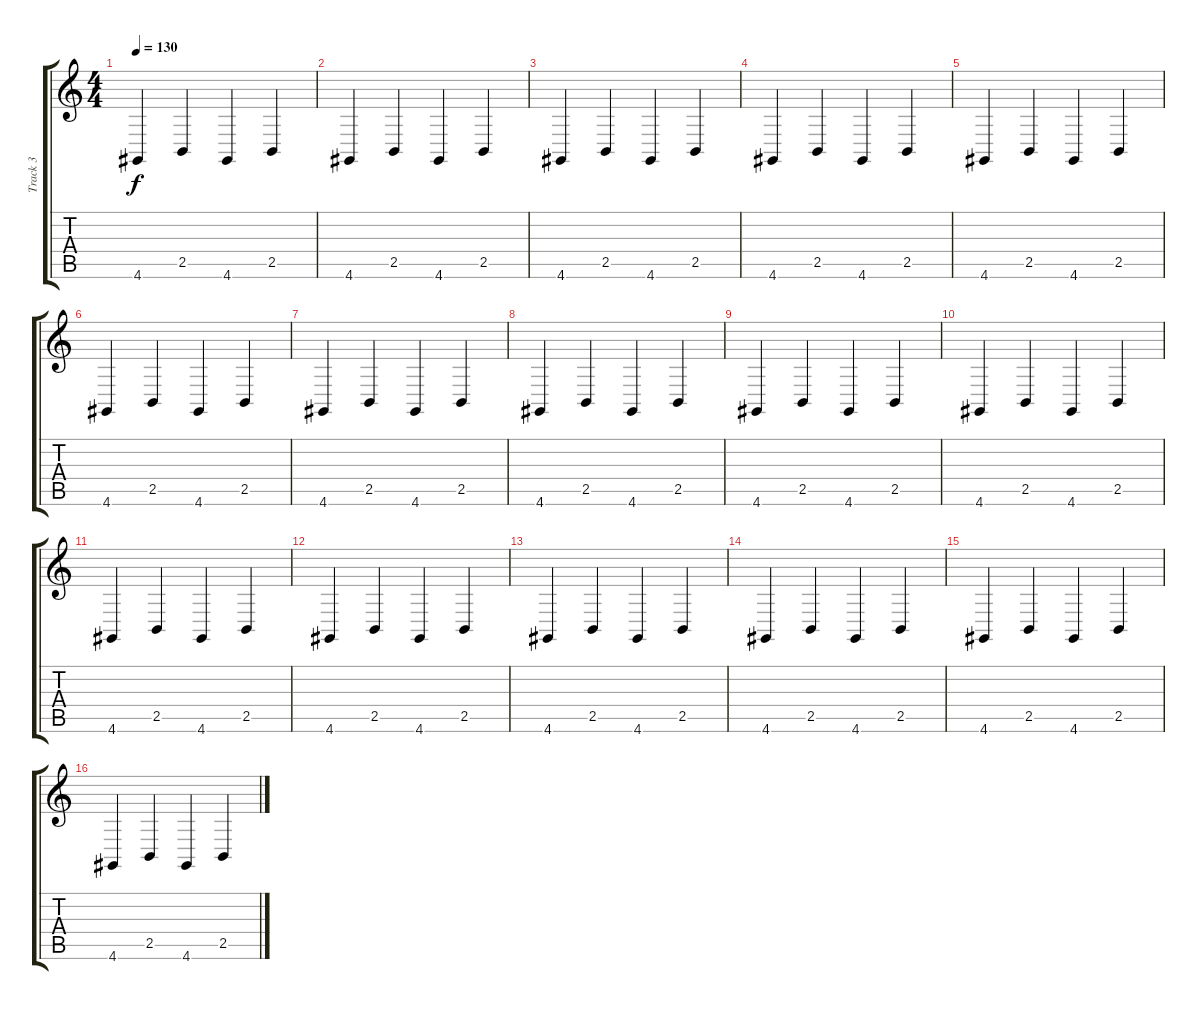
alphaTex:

\track ("Track 3" "Track 3") {instrument woodblock}
\staff {score tabs}
\tuning (E4 B3 G3 D3 A2 E2) {hide}
\ts (4 4)
\tempo 130
\clef g2
\ks c
4.6.4{dy f} 2.5.4 4.6.4 2.5.4 |
4.6.4 2.5.4 4.6.4 2.5.4 |
4.6.4 2.5.4 4.6.4 2.5.4 |
4.6.4 2.5.4 4.6.4 2.5.4 |
4.6.4 2.5.4 4.6.4 2.5.4 |
4.6.4 2.5.4 4.6.4 2.5.4 |
4.6.4 2.5.4 4.6.4 2.5.4 |
4.6.4 2.5.4 4.6.4 2.5.4 |
4.6.4 2.5.4 4.6.4 2.5.4 |
4.6.4 2.5.4 4.6.4 2.5.4 |
4.6.4 2.5.4 4.6.4 2.5.4 |
4.6.4 2.5.4 4.6.4 2.5.4 |
4.6.4 2.5.4 4.6.4 2.5.4 |
4.6.4 2.5.4 4.6.4 2.5.4 |
4.6.4 2.5.4 4.6.4 2.5.4 |
4.6.4 2.5.4 4.6.4 2.5.4
